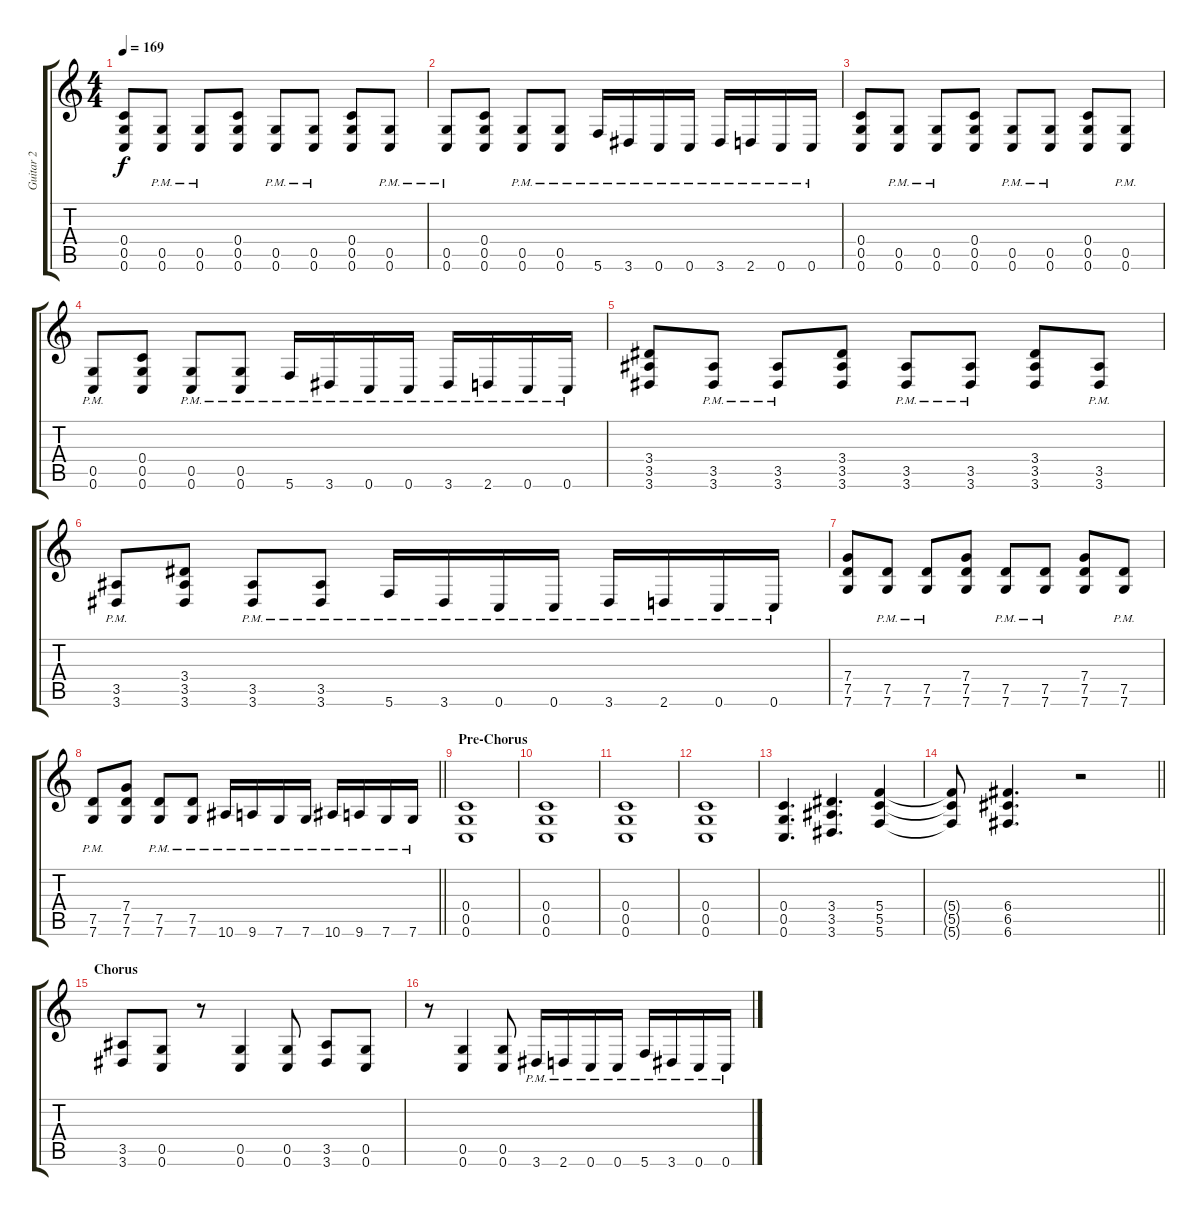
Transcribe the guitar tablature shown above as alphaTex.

\track ("Guitar 2" "Guitar 2") {instrument distortionguitar}
\staff {score tabs}
\tuning (D4 A3 F3 C3 G2 C2) {hide}
\ts (4 4)
\tempo 169
\clef g2
\ks c
(0.4 0.5 0.6).8{dy f} (0.5{pm} 0.6{pm}).8 (0.5{pm} 0.6{pm}).8 (0.4 0.5 0.6).8 (0.5{pm} 0.6{pm}).8 (0.5{pm} 0.6{pm}).8 (0.4 0.5 0.6).8 (0.5{pm} 0.6{pm}).8 |
(0.5{pm} 0.6{pm}).8 (0.4 0.5 0.6).8 (0.5{pm} 0.6{pm}).8 (0.5{pm} 0.6{pm}).8 5.6{pm}.16 3.6{pm}.16 0.6{pm}.16 0.6{pm}.16 3.6{pm}.16 2.6{pm}.16 0.6{pm}.16 0.6{pm}.16 |
(0.4 0.5 0.6).8 (0.5{pm} 0.6{pm}).8 (0.5{pm} 0.6{pm}).8 (0.4 0.5 0.6).8 (0.5{pm} 0.6{pm}).8 (0.5{pm} 0.6{pm}).8 (0.4 0.5 0.6).8 (0.5{pm} 0.6{pm}).8 |
(0.5{pm} 0.6{pm}).8 (0.4 0.5 0.6).8 (0.5{pm} 0.6{pm}).8 (0.5{pm} 0.6{pm}).8 5.6{pm}.16 3.6{pm}.16 0.6{pm}.16 0.6{pm}.16 3.6{pm}.16 2.6{pm}.16 0.6{pm}.16 0.6{pm}.16 |
(3.4 3.5 3.6).8 (3.5{pm} 3.6{pm}).8 (3.5{pm} 3.6{pm}).8 (3.4 3.5 3.6).8 (3.5{pm} 3.6{pm}).8 (3.5{pm} 3.6{pm}).8 (3.4 3.5 3.6).8 (3.5{pm} 3.6{pm}).8 |
(3.5{pm} 3.6{pm}).8 (3.4 3.5 3.6).8 (3.5{pm} 3.6{pm}).8 (3.5{pm} 3.6{pm}).8 5.6{pm}.16 3.6{pm}.16 0.6{pm}.16 0.6{pm}.16 3.6{pm}.16 2.6{pm}.16 0.6{pm}.16 0.6{pm}.16 |
(7.4 7.5 7.6).8 (7.5{pm} 7.6{pm}).8 (7.5{pm} 7.6{pm}).8 (7.4 7.5 7.6).8 (7.5{pm} 7.6{pm}).8 (7.5{pm} 7.6{pm}).8 (7.4 7.5 7.6).8 (7.5{pm} 7.6{pm}).8 |
\barLineRight lightlight
(7.5{pm} 7.6{pm}).8 (7.4 7.5 7.6).8 (7.5{pm} 7.6{pm}).8 (7.5{pm} 7.6{pm}).8 10.6{pm}.16 9.6{pm}.16 7.6{pm}.16 7.6{pm}.16 10.6{pm}.16 9.6{pm}.16 7.6{pm}.16 7.6{pm}.16 |
\section ("" "Pre-Chorus")
(0.4 0.5 0.6).1 |
(0.4 0.5 0.6).1 |
(0.4 0.5 0.6).1 |
(0.4 0.5 0.6).1 |
(0.4 0.5 0.6).4{d} (3.4 3.5 3.6).4{d} (5.4 5.5 5.6).4 |
\barLineRight lightlight
(5.4{t} 5.5{t} 5.6{t}).8 (6.4 6.5 6.6).4{d} r.2 |
\section ("" "Chorus")
(3.5 3.6).8 (0.5 0.6).8 r.8 (0.5 0.6).4 (0.5 0.6).8 (3.5 3.6).8 (0.5 0.6).8 |
r.8 (0.5 0.6).4 (0.5 0.6).8 3.6{pm}.16 2.6{pm}.16 0.6{pm}.16 0.6{pm}.16 5.6{pm}.16 3.6{pm}.16 0.6{pm}.16 0.6{pm}.16
